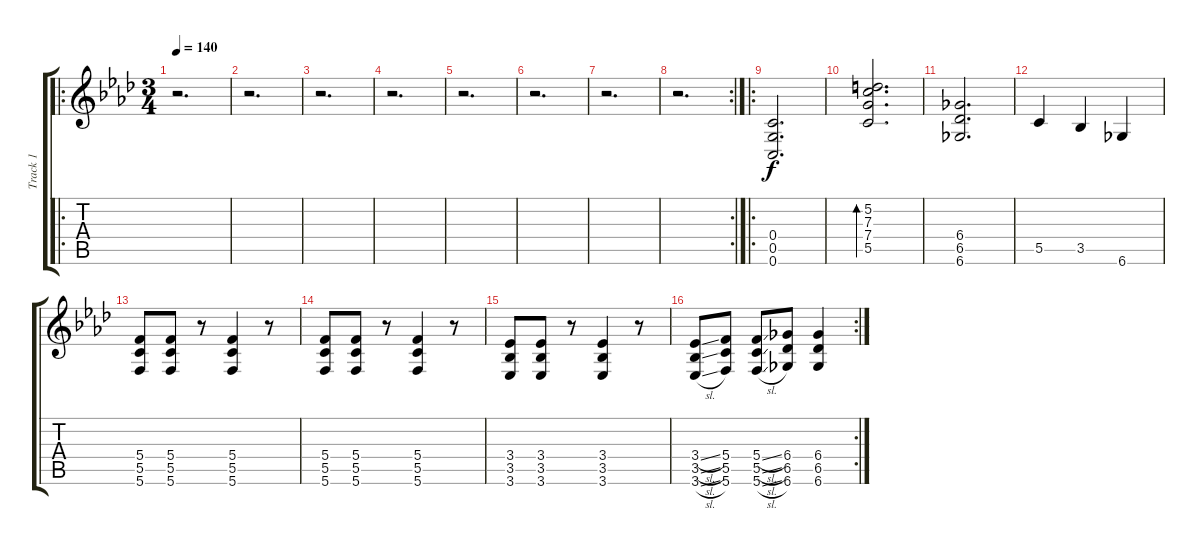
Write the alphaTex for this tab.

\track ("Track 1" "Track 1") {instrument distortionguitar}
\staff {score tabs}
\tuning (D4 A3 F3 C3 G2 C2) {hide}
\ro
\ts (3 4)
\tempo 140
\clef g2
\ks ab
r.2{d dy f} |
r.2{d} |
r.2{d} |
r.2{d} |
r.2{d} |
r.2{d} |
r.2{d} |
\rc 2
r.2{d} |
\ro
(0.4 0.5 0.6).2{d} |
(5.2 7.3 7.4 5.5).2{d bd 480} |
(6.4 6.5 6.6).2{d} |
5.5.4 3.5.4 6.6.4 |
(5.4 5.5 5.6).8 (5.4 5.5 5.6).8 r.8 (5.4 5.5 5.6).4 r.8 |
(5.4 5.5 5.6).8 (5.4 5.5 5.6).8 r.8 (5.4 5.5 5.6).4 r.8 |
(3.4 3.5 3.6).8 (3.4 3.5 3.6).8 r.8 (3.4 3.5 3.6).4 r.8 |
\rc 2
(3.4{sl} 3.5{sl} 3.6{sl}).8 (5.4 5.5 5.6).8 (5.4{sl} 5.5{sl} 5.6{sl}).8 (6.4 6.5 6.6).8 (6.4 6.5 6.6).4
